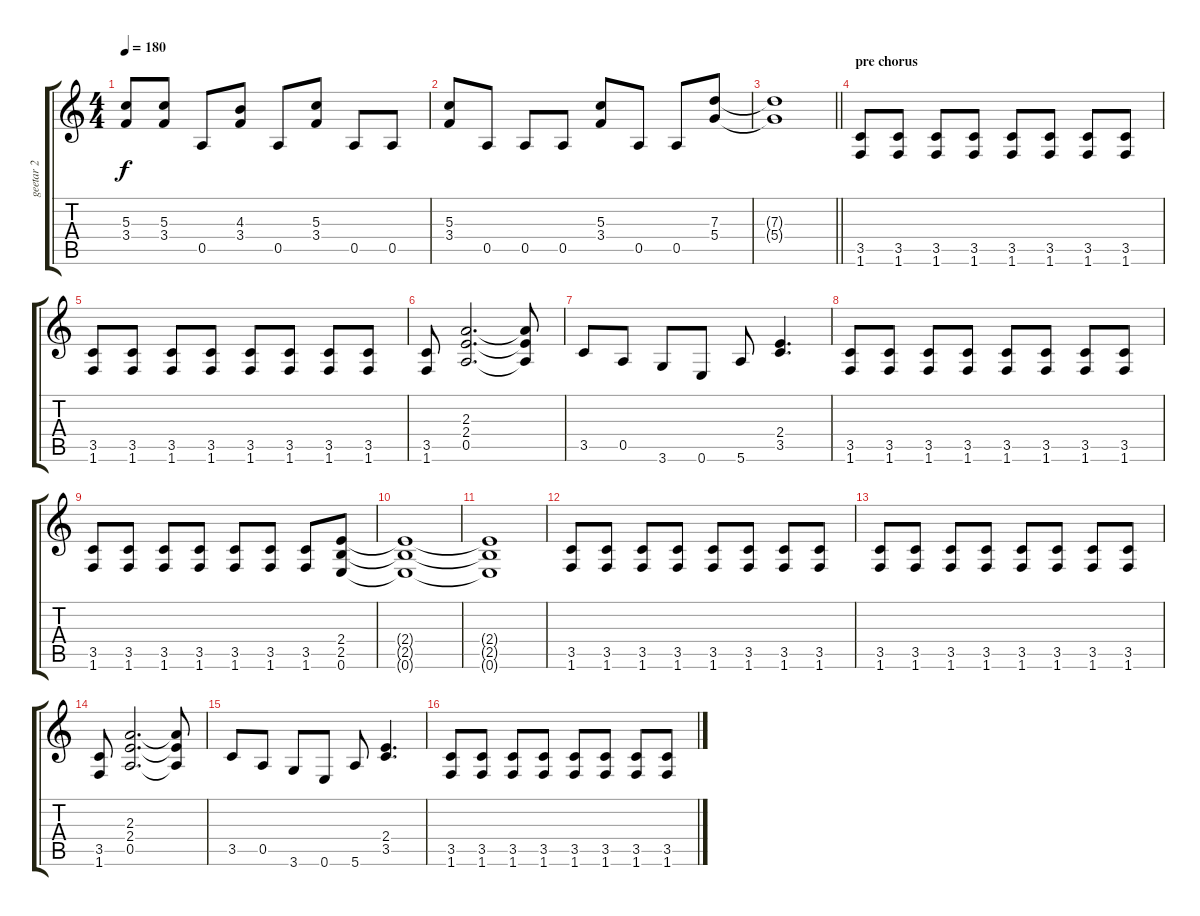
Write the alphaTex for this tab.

\track ("geetar 2" "geetar 2") {instrument distortionguitar}
\staff {score tabs}
\tuning (E4 B3 G3 D3 A2 E2) {hide}
\ts (4 4)
\tempo 180
\clef g2
\ks c
(5.3 3.4).8{dy f} (5.3 3.4).8 0.5.8 (4.3 3.4).8 0.5.8 (5.3 3.4).8 0.5.8 0.5.8 |
(5.3 3.4).8 0.5.8 0.5.8 0.5.8 (5.3 3.4).8 0.5.8 0.5.8 (7.3 5.4).8 |
\barLineRight lightlight
(7.3{t} 5.4{t}).1 |
\section ("" "pre chorus")
(3.5 1.6).8 (3.5 1.6).8 (3.5 1.6).8 (3.5 1.6).8 (3.5 1.6).8 (3.5 1.6).8 (3.5 1.6).8 (3.5 1.6).8 |
(3.5 1.6).8 (3.5 1.6).8 (3.5 1.6).8 (3.5 1.6).8 (3.5 1.6).8 (3.5 1.6).8 (3.5 1.6).8 (3.5 1.6).8 |
(3.5 1.6).8 (2.3 2.4 0.5).2{d} (2.3{t} 2.4{t} 0.5{t}).8 |
3.5.8 0.5.8 3.6.8 0.6.8 5.6.8 (2.4 3.5).4{d} |
(3.5 1.6).8 (3.5 1.6).8 (3.5 1.6).8 (3.5 1.6).8 (3.5 1.6).8 (3.5 1.6).8 (3.5 1.6).8 (3.5 1.6).8 |
(3.5 1.6).8 (3.5 1.6).8 (3.5 1.6).8 (3.5 1.6).8 (3.5 1.6).8 (3.5 1.6).8 (3.5 1.6).8 (2.4 2.5 0.6).8 |
(2.4{t} 2.5{t} 0.6{t}).1 |
(2.4{t} 2.5{t} 0.6{t}).1 |
(3.5 1.6).8 (3.5 1.6).8 (3.5 1.6).8 (3.5 1.6).8 (3.5 1.6).8 (3.5 1.6).8 (3.5 1.6).8 (3.5 1.6).8 |
(3.5 1.6).8 (3.5 1.6).8 (3.5 1.6).8 (3.5 1.6).8 (3.5 1.6).8 (3.5 1.6).8 (3.5 1.6).8 (3.5 1.6).8 |
(3.5 1.6).8 (2.3 2.4 0.5).2{d} (2.3{t} 2.4{t} 0.5{t}).8 |
3.5.8 0.5.8 3.6.8 0.6.8 5.6.8 (2.4 3.5).4{d} |
(3.5 1.6).8 (3.5 1.6).8 (3.5 1.6).8 (3.5 1.6).8 (3.5 1.6).8 (3.5 1.6).8 (3.5 1.6).8 (3.5 1.6).8
